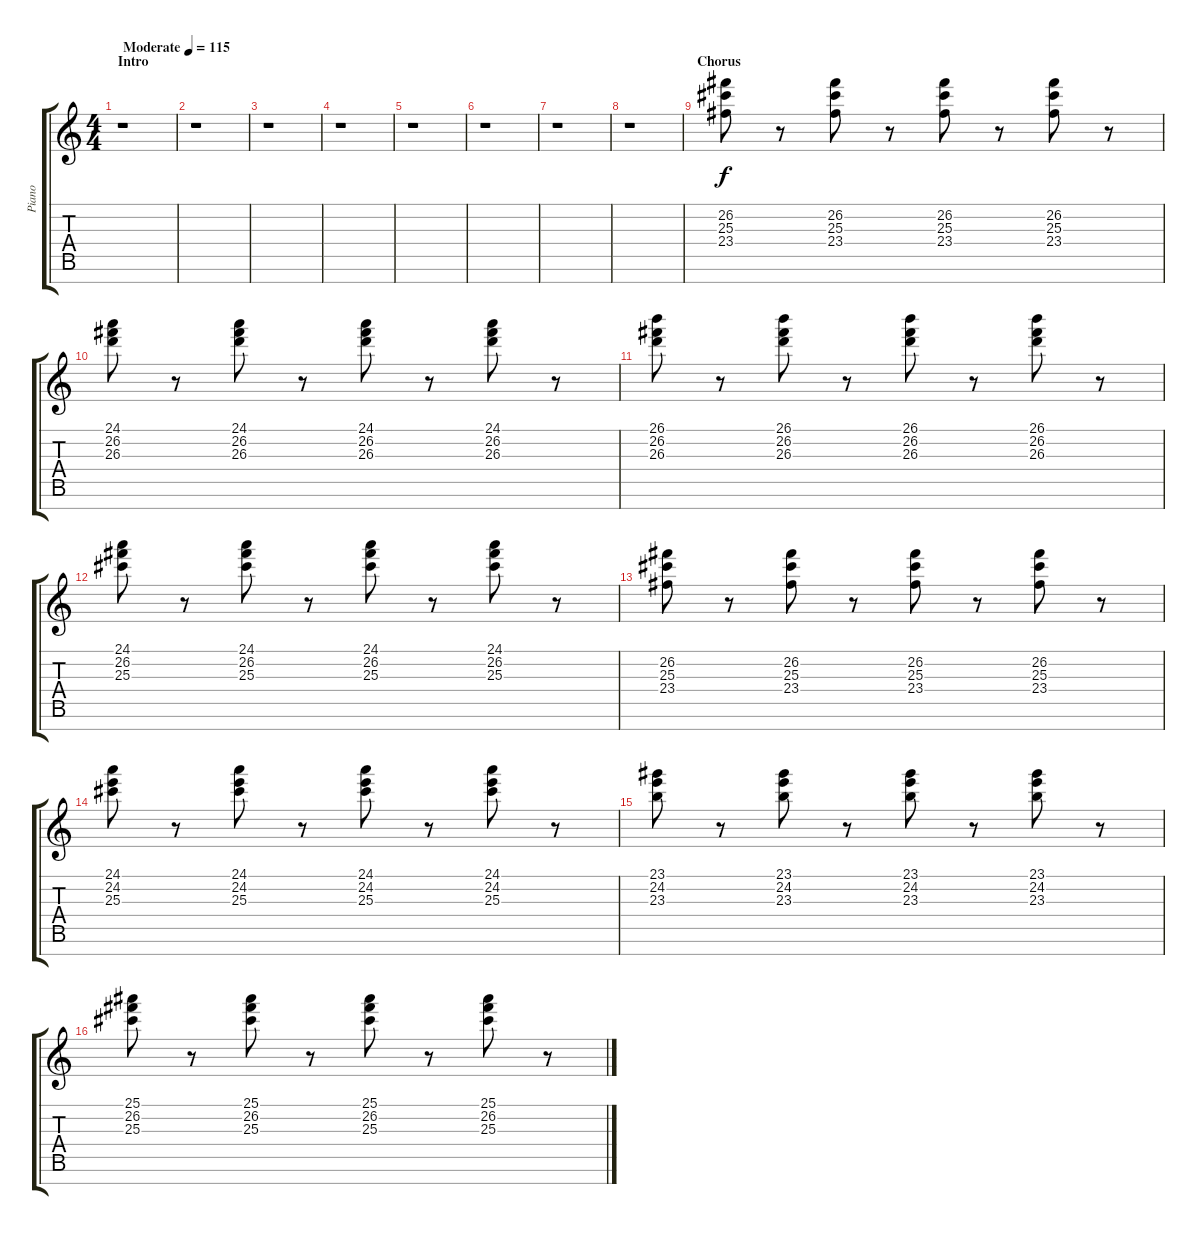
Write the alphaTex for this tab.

\track ("Piano" "Piano") {instrument brightacousticpiano}
\staff {score tabs}
\tuning (A4 E4 C4 G3 D3 A2 E2) {hide}
\ts (4 4)
\section ("" "Intro")
\tempo (115 "Moderate")
\clef g2
\ks c
r.1{dy f instrument brightacousticpiano} |
r.1 |
r.1 |
r.1 |
r.1 |
r.1 |
r.1 |
r.1 |
\section ("" "Chorus")
(26.2 25.3 23.4).8 r.8 (26.2 25.3 23.4).8 r.8 (26.2 25.3 23.4).8 r.8 (26.2 25.3 23.4).8 r.8 |
(24.1 26.2 26.3).8 r.8 (24.1 26.2 26.3).8 r.8 (24.1 26.2 26.3).8 r.8 (24.1 26.2 26.3).8 r.8 |
(26.1 26.2 26.3).8 r.8 (26.1 26.2 26.3).8 r.8 (26.1 26.2 26.3).8 r.8 (26.1 26.2 26.3).8 r.8 |
(24.1 26.2 25.3).8 r.8 (24.1 26.2 25.3).8 r.8 (24.1 26.2 25.3).8 r.8 (24.1 26.2 25.3).8 r.8 |
(26.2 25.3 23.4).8 r.8 (26.2 25.3 23.4).8 r.8 (26.2 25.3 23.4).8 r.8 (26.2 25.3 23.4).8 r.8 |
(24.1 24.2 25.3).8 r.8 (24.1 24.2 25.3).8 r.8 (24.1 24.2 25.3).8 r.8 (24.1 24.2 25.3).8 r.8 |
(23.1 24.2 23.3).8 r.8 (23.1 24.2 23.3).8 r.8 (23.1 24.2 23.3).8 r.8 (23.1 24.2 23.3).8 r.8 |
(25.1 26.2 25.3).8 r.8 (25.1 26.2 25.3).8 r.8 (25.1 26.2 25.3).8 r.8 (25.1 26.2 25.3).8 r.8
